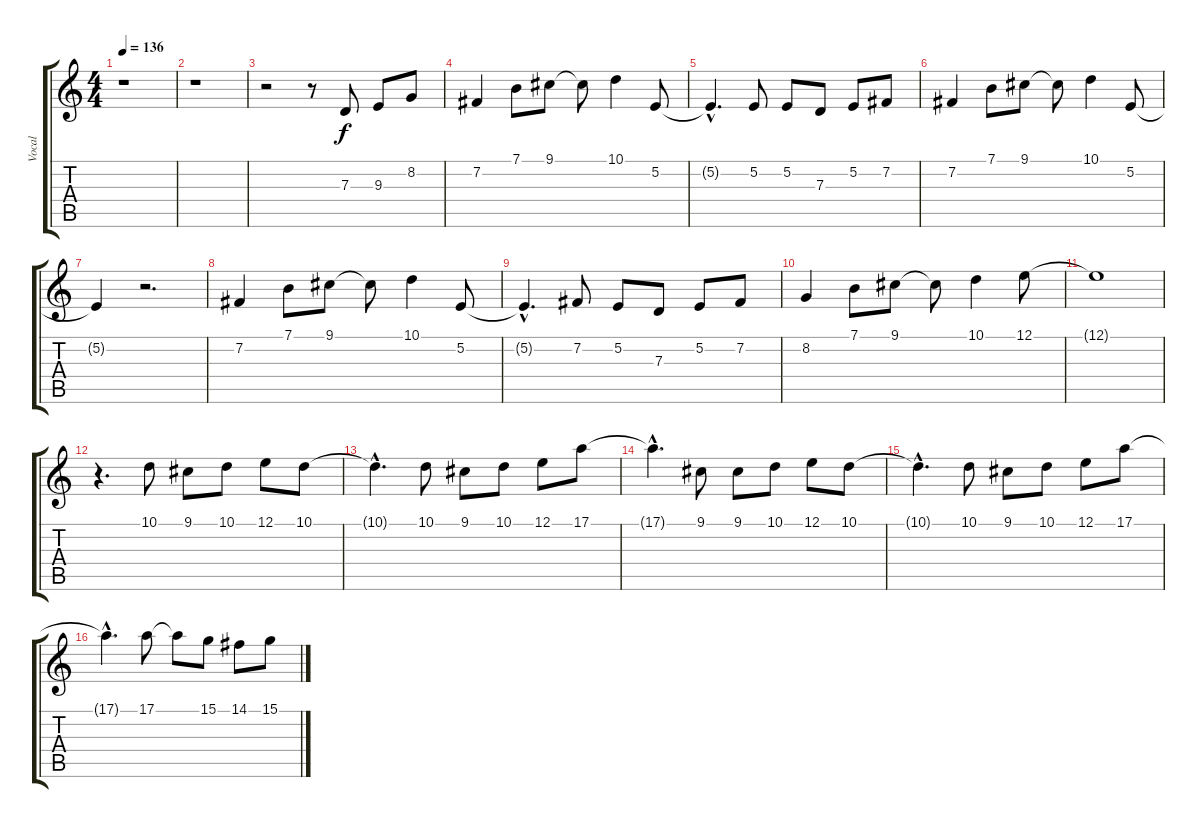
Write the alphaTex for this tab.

\track ("Vocal" "Vocal") {instrument lead3calliope}
\staff {score tabs}
\tuning (E4 B3 G3 D3 A2 E2) {hide}
\ts (4 4)
\tempo 136
\clef g2
\ks c
r.1{dy f} |
r.1 |
r.2 r.8 7.3.8 9.3.8 8.2.8 |
7.2.4 7.1.8 9.1.8 9.1{t}.8 10.1.4 5.2.8 |
5.2{hac t}.4{d} 5.2.8 5.2.8 7.3.8 5.2.8 7.2.8 |
7.2.4 7.1.8 9.1.8 9.1{t}.8 10.1.4 5.2.8 |
5.2{t}.4 r.2{d} |
7.2.4 7.1.8 9.1.8 9.1{t}.8 10.1.4 5.2.8 |
5.2{hac t}.4{d} 7.2.8 5.2.8 7.3.8 5.2.8 7.2.8 |
8.2.4 7.1.8 9.1.8 9.1{t}.8 10.1.4 12.1.8 |
12.1{t}.1 |
r.4{d} 10.1.8 9.1.8 10.1.8 12.1.8 10.1.8 |
10.1{hac t}.4{d} 10.1.8 9.1.8 10.1.8 12.1.8 17.1.8 |
17.1{hac t}.4{d} 9.1.8 9.1.8 10.1.8 12.1.8 10.1.8 |
10.1{hac t}.4{d} 10.1.8 9.1.8 10.1.8 12.1.8 17.1.8 |
17.1{hac t}.4{d} 17.1.8 17.1{t}.8 15.1.8 14.1.8 15.1.8
